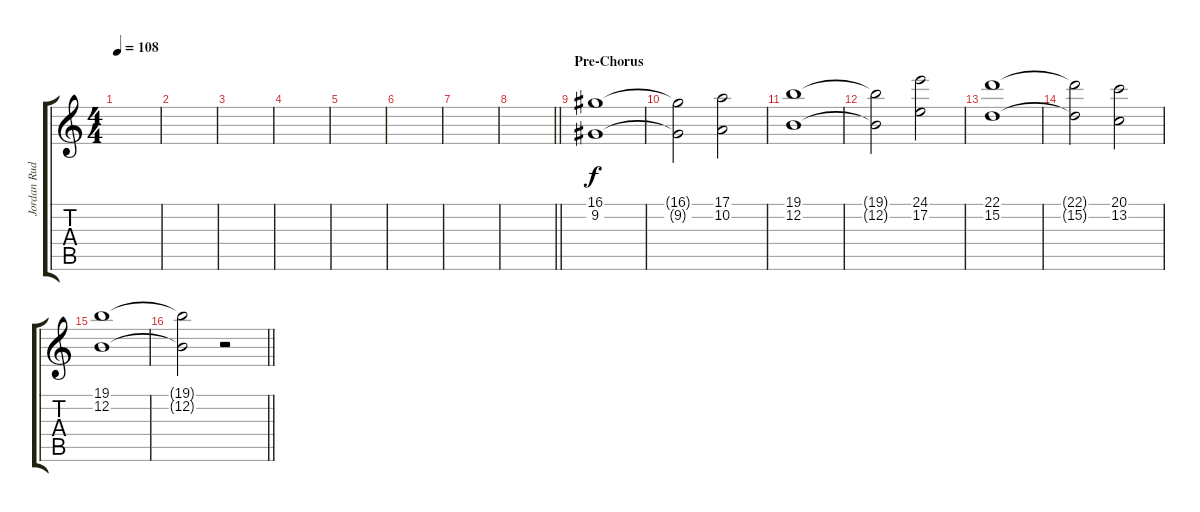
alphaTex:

\track ("Jordan Rudess" "Jordan Rud") {instrument stringensemble1}
\staff {score tabs}
\tuning (E4 B3 G3 D3 A2 D2) {hide}
\ts (4 4)
\tempo 108
\clef g2
\ks c
|
|
|
|
|
|
|
\barLineRight lightlight
|
\section ("" "Pre-Chorus")
(16.1 9.2).1{instrument stringensemble1} |
(16.1{t} 9.2{t}).2 (17.1 10.2).2 |
(19.1 12.2).1 |
(19.1{t} 12.2{t}).2 (24.1 17.2).2 |
(22.1 15.2).1 |
(22.1{t} 15.2{t}).2 (20.1 13.2).2 |
(19.1 12.2).1 |
\barLineRight lightlight
(19.1{t} 12.2{t}).2 r.2
